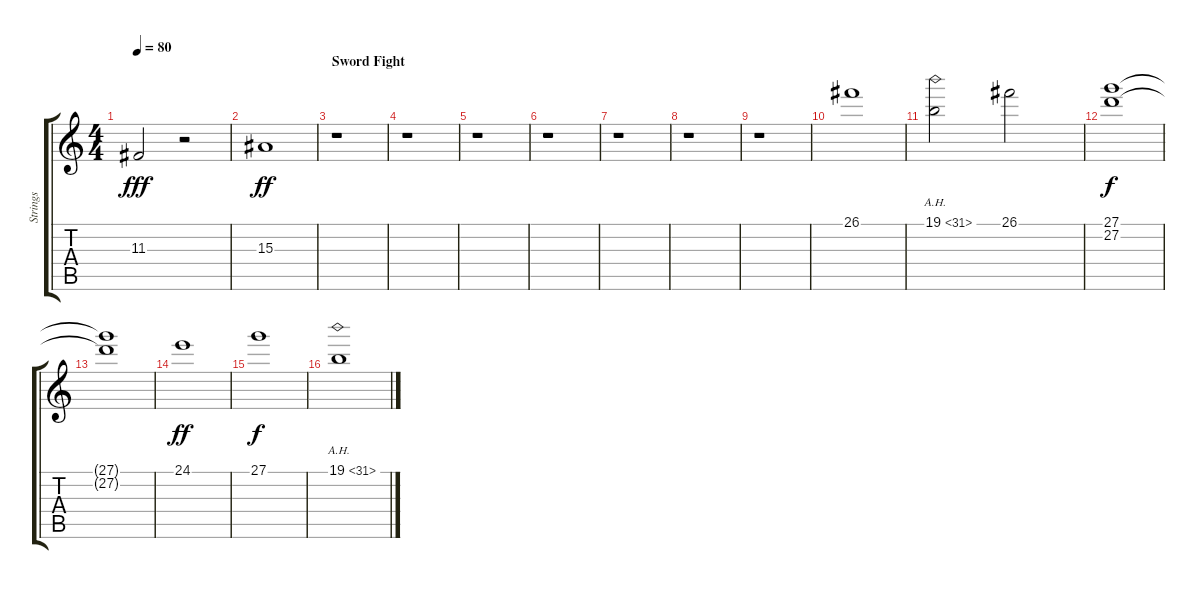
\track ("Strings" "Strings") {instrument stringensemble2}
\staff {score tabs}
\tuning (E4 B3 G3 D3 A2 E2) {hide}
\ts (4 4)
\tempo 80
\clef g2
\ks c
11.3.2{dy fff} r.2 |
15.3.1{dy ff} |
\section ("" "Sword Fight")
r.1 |
r.1 |
r.1 |
r.1 |
r.1 |
r.1 |
r.1 |
26.1.1 |
19.1{ah 12}.2 26.1.2 |
(27.1 27.2).1{dy f} |
(27.1{t} 27.2{t}).1 |
24.1.1{dy ff} |
27.1.1{dy f} |
19.1{ah 12}.1
